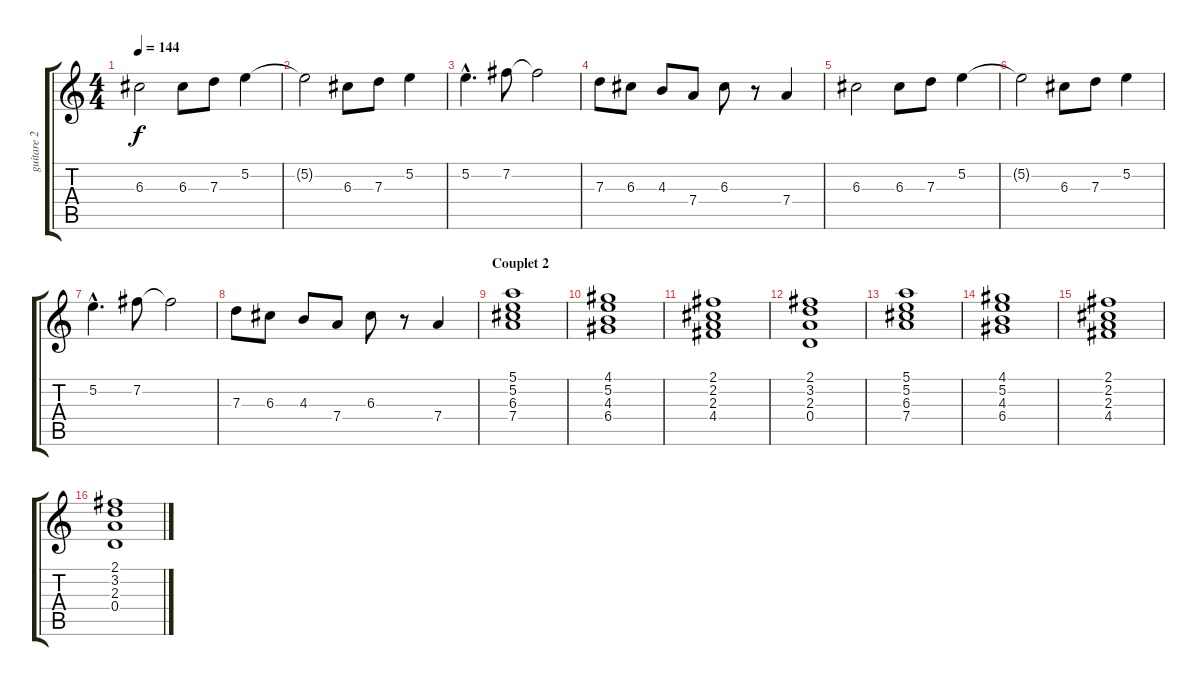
\track ("guitare 2" "guitare 2") {instrument electricguitarclean}
\staff {score tabs}
\tuning (E4 B3 G3 D3 A2 E2) {hide}
\ts (4 4)
\tempo 144
\clef g2
\ks c
6.3.2{dy f} 6.3.8 7.3.8 5.2.4 |
5.2{t}.2 6.3.8 7.3.8 5.2.4 |
5.2{hac}.4{d} 7.2.8 7.2{t}.2 |
7.3.8 6.3.8 4.3.8 7.4.8 6.3.8 r.8 7.4.4 |
6.3.2 6.3.8 7.3.8 5.2.4 |
5.2{t}.2 6.3.8 7.3.8 5.2.4 |
5.2{hac}.4{d} 7.2.8 7.2{t}.2 |
7.3.8 6.3.8 4.3.8 7.4.8 6.3.8 r.8 7.4.4 |
\section ("" "Couplet 2")
(5.1 5.2 6.3 7.4).1 |
(4.1 5.2 4.3 6.4).1 |
(2.1 2.2 2.3 4.4).1 |
(2.1 3.2 2.3 0.4).1 |
(5.1 5.2 6.3 7.4).1 |
(4.1 5.2 4.3 6.4).1 |
(2.1 2.2 2.3 4.4).1 |
(2.1 3.2 2.3 0.4).1
